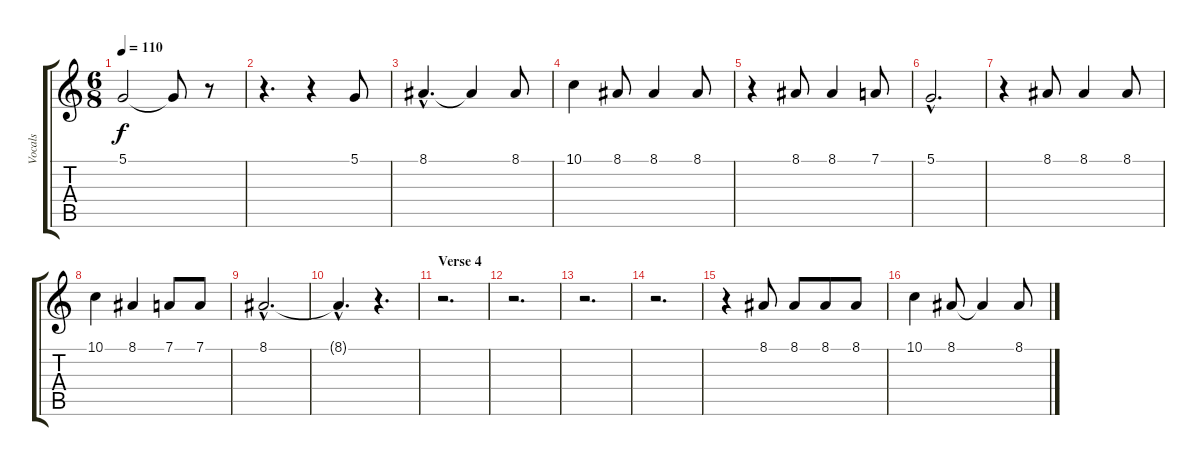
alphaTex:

\track ("Vocals" "Vocals") {instrument flute}
\staff {score tabs}
\tuning (D4 A3 F3 C3 G2 D2) {hide}
\ts (6 8)
\tempo 110
\clef g2
\ks c
5.1.2{dy f} 5.1{t}.8 r.8 |
r.4{d} r.4 5.1.8 |
8.1{hac}.4{d} 8.1{t}.4 8.1.8 |
10.1.4 8.1.8 8.1.4 8.1.8 |
r.4 8.1.8 8.1.4 7.1.8 |
5.1{hac}.2{d} |
r.4 8.1.8 8.1.4 8.1.8 |
10.1.4 8.1.4 7.1.8 7.1.8 |
8.1{hac}.2{d} |
8.1{hac t}.4{d} r.4{d} |
\section ("" "Verse 4")
r.2{d} |
r.2{d} |
r.2{d} |
r.2{d} |
r.4 8.1.8 8.1.8 8.1.8 8.1.8 |
10.1.4 8.1.8 8.1{t}.4 8.1.8
